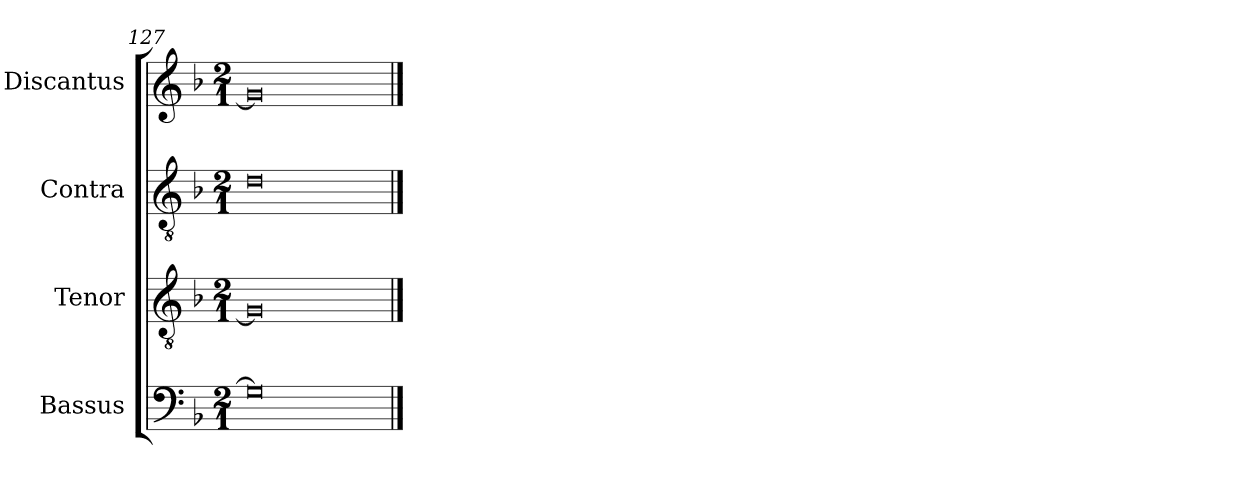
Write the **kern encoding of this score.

**kern	**kern	**kern	**kern
*part4	*part3	*part2	*part1
*staff4	*staff3	*staff2	*staff1
*I"Bassus	*I"Tenor	*I"Contra	*I"Discantus
*I'B	*I'T	*I'C	*I'D
*clefF4	*clefGv2	*clefGv2	*clefG2
*k[b-]	*k[b-]	*k[b-]	*k[b-]
*M2/1	*M2/1	*M2/1	*M2/1
=127	=127	=127	=127
0G]	0G]	0d	0g]
==	==	==	==
*-	*-	*-	*-
